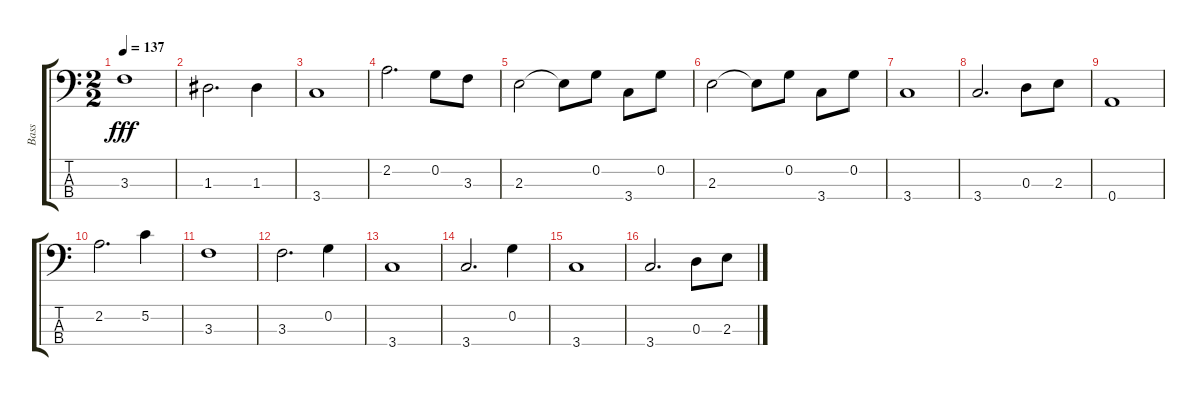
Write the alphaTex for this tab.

\track ("Bass" "Bass") {instrument electricbassfinger}
\staff {score tabs}
\tuning (C-1 G2 D2 A1) {hide}
\ts (2 2)
\tempo 137
\clef f4
\ks c
3.3.1{dy fff} |
1.3.2{d} 1.3.4 |
3.4.1 |
2.2.2{d} 0.2.8 3.3.8 |
2.3.2 2.3{t}.8 0.2.8 3.4.8 0.2.8 |
2.3.2 2.3{t}.8 0.2.8 3.4.8 0.2.8 |
3.4.1 |
3.4.2{d} 0.3.8 2.3.8 |
0.4.1 |
2.2.2{d} 5.2.4 |
3.3.1 |
3.3.2{d} 0.2.4 |
3.4.1 |
3.4.2{d} 0.2.4 |
3.4.1 |
3.4.2{d} 0.3.8 2.3.8
